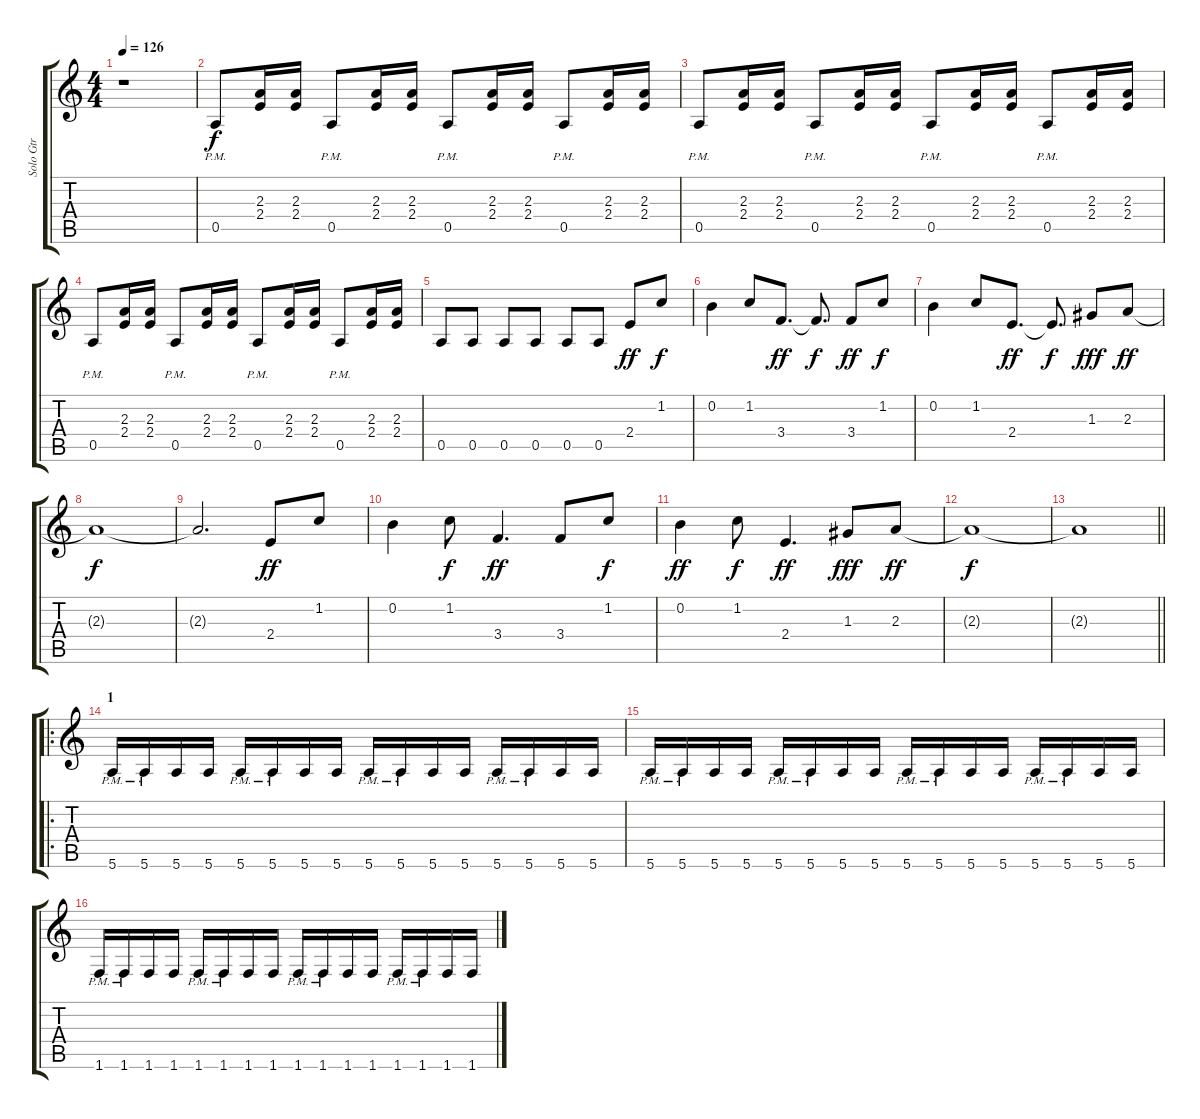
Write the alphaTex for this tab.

\track ("Solo Gtr" "Solo Gtr") {instrument overdrivenguitar}
\staff {score tabs}
\tuning (E4 B3 G3 D3 A2 E2) {hide}
\ts (4 4)
\tempo 126
\clef g2
\ks c
r.1{dy f instrument overdrivenguitar} |
0.5{pm}.8 (2.3 2.4).16 (2.3 2.4).16 0.5{pm}.8 (2.3 2.4).16 (2.3 2.4).16 0.5{pm}.8 (2.3 2.4).16 (2.3 2.4).16 0.5{pm}.8 (2.3 2.4).16 (2.3 2.4).16 |
0.5{pm}.8 (2.3 2.4).16 (2.3 2.4).16 0.5{pm}.8 (2.3 2.4).16 (2.3 2.4).16 0.5{pm}.8 (2.3 2.4).16 (2.3 2.4).16 0.5{pm}.8 (2.3 2.4).16 (2.3 2.4).16 |
0.5{pm}.8 (2.3 2.4).16 (2.3 2.4).16 0.5{pm}.8 (2.3 2.4).16 (2.3 2.4).16 0.5{pm}.8 (2.3 2.4).16 (2.3 2.4).16 0.5{pm}.8 (2.3 2.4).16 (2.3 2.4).16 |
0.5.8 0.5.8 0.5.8 0.5.8 0.5.8 0.5.8 2.4.8{dy ff} 1.2.8{dy f} |
0.2.4 1.2.8 3.4.8{d dy ff} 3.4{t}.8{d dy f} 3.4.8{dy ff} 1.2.8{dy f} |
0.2.4 1.2.8 2.4.8{d dy ff} 2.4{t}.8{d dy f} 1.3.8{dy fff} 2.3.8{dy ff} |
2.3{t}.1{dy f} |
2.3{t}.2{d} 2.4.8{dy ff} 1.2.8 |
0.2.4 1.2.8{dy f} 3.4.4{d dy ff} 3.4.8 1.2.8{dy f} |
0.2.4{dy ff} 1.2.8{dy f} 2.4.4{d dy ff} 1.3.8{dy fff} 2.3.8{dy ff} |
2.3{t}.1{dy f} |
\barLineRight lightlight
2.3{t}.1 |
\ro
\section ("" "1")
5.6{pm}.16 5.6{pm}.16 5.6.16 5.6.16 5.6{pm}.16 5.6{pm}.16 5.6.16 5.6.16 5.6{pm}.16 5.6{pm}.16 5.6.16 5.6.16 5.6{pm}.16 5.6{pm}.16 5.6.16 5.6.16 |
5.6{pm}.16 5.6{pm}.16 5.6.16 5.6.16 5.6{pm}.16 5.6{pm}.16 5.6.16 5.6.16 5.6{pm}.16 5.6{pm}.16 5.6.16 5.6.16 5.6{pm}.16 5.6{pm}.16 5.6.16 5.6.16 |
1.6{pm}.16 1.6{pm}.16 1.6.16 1.6.16 1.6{pm}.16 1.6{pm}.16 1.6.16 1.6.16 1.6{pm}.16 1.6{pm}.16 1.6.16 1.6.16 1.6{pm}.16 1.6{pm}.16 1.6.16 1.6.16
